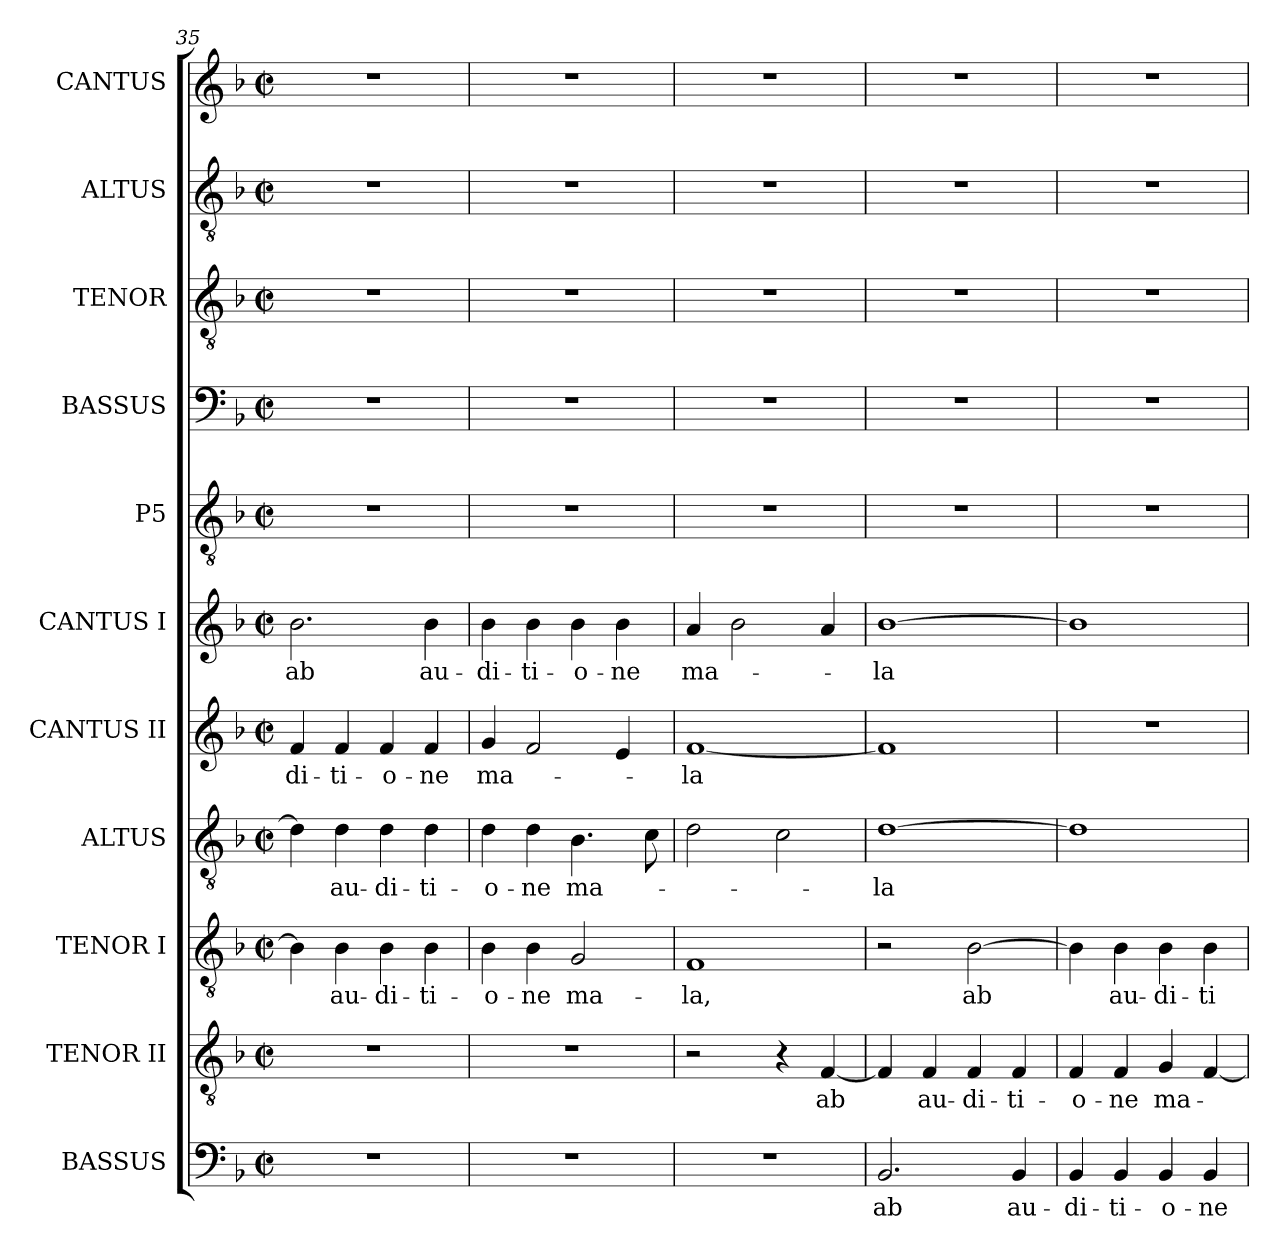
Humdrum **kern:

**kern	**text	**kern	**text	**kern	**text	**kern	**text	**kern	**text	**kern	**text	**kern	**kern	**kern	**kern	**kern
*part11	*part11	*part10	*part10	*part9	*part9	*part8	*part8	*part7	*part7	*part6	*part6	*part5	*part4	*part3	*part2	*part1
*staff11	*staff11	*staff10	*staff10	*staff9	*staff9	*staff8	*staff8	*staff7	*staff7	*staff6	*staff6	*staff5	*staff4	*staff3	*staff2	*staff1
*I"BASSUS	*	*I"TENOR II	*	*I"TENOR I	*	*I"ALTUS	*	*I"CANTUS II	*	*I"CANTUS I	*	*I"P5	*I"BASSUS	*I"TENOR	*I"ALTUS	*I"CANTUS
*I'B.	*	*I'T. II	*	*I'T. I	*	*I'A.	*	*I'C. II	*	*I'C. I	*	*	*I'B.	*I'T.	*I'A.	*I'C.
*clefF4	*	*clefGv2	*	*clefGv2	*	*clefGv2	*	*clefG2	*	*clefG2	*	*clefGv2	*clefF4	*clefGv2	*clefGv2	*clefG2
*	*	*ITrd7c12	*	*ITrd7c12	*	*ITrd7c12	*	*	*	*	*	*ITrd7c12	*	*ITrd7c12	*ITrd7c12	*
*k[b-]	*	*k[b-]	*	*k[b-]	*	*k[b-]	*	*k[b-]	*	*k[b-]	*	*k[b-]	*k[b-]	*k[b-]	*k[b-]	*k[b-]
*F:	*	*F:	*	*F:	*	*F:	*	*F:	*	*F:	*	*F:	*F:	*F:	*F:	*F:
*M2/2	*	*M2/2	*	*M2/2	*	*M2/2	*	*M2/2	*	*M2/2	*	*M2/2	*M2/2	*M2/2	*M2/2	*M2/2
*met(c|)	*	*met(c|)	*	*met(c|)	*	*met(c|)	*	*met(c|)	*	*met(c|)	*	*met(c|)	*met(c|)	*met(c|)	*met(c|)	*met(c|)
=35	=35	=35	=35	=35	=35	=35	=35	=35	=35	=35	=35	=35	=35	=35	=35	=35
!	!	!	!	!	!	!	!	!	!LO:LY:b:color=#000000	!	!	!	!	!	!	!
!	!	!	!	!	!	!	!	!	!	!	!LO:LY:b:color=#000000	!	!	!	!	!
1r	.	1r	.	4BB-i\]	.	4Di\]	.	4fi/	-di-	2.b-i\	ab	1r	1r	1r	1r	1r
!	!	!	!	!	!LO:LY:b:color=#000000	!	!	!	!	!	!	!	!	!	!	!
!	!	!	!	!	!	!	!LO:LY:b:color=#000000	!	!	!	!	!	!	!	!	!
!	!	!	!	!	!	!	!	!	!LO:LY:b:color=#000000	!	!	!	!	!	!	!
.	.	.	.	4BB-i\	au-	4Di\	au-	4fi/	-ti-	.	.	.	.	.	.	.
!	!	!	!	!	!LO:LY:b:color=#000000	!	!	!	!	!	!	!	!	!	!	!
!	!	!	!	!	!	!	!LO:LY:b:color=#000000	!	!	!	!	!	!	!	!	!
!	!	!	!	!	!	!	!	!	!LO:LY:b:color=#000000	!	!	!	!	!	!	!
.	.	.	.	4BB-i\	-di-	4Di\	-di-	4fi/	-o-	.	.	.	.	.	.	.
!	!	!	!	!	!LO:LY:b:color=#000000	!	!	!	!	!	!	!	!	!	!	!
!	!	!	!	!	!	!	!LO:LY:b:color=#000000	!	!	!	!	!	!	!	!	!
!	!	!	!	!	!	!	!	!	!LO:LY:b:color=#000000	!	!	!	!	!	!	!
!	!	!	!	!	!	!	!	!	!	!	!LO:LY:b:color=#000000	!	!	!	!	!
.	.	.	.	4BB-i\	-ti-	4Di\	-ti-	4fi/	-ne	4b-i\	au-	.	.	.	.	.
=36	=36	=36	=36	=36	=36	=36	=36	=36	=36	=36	=36	=36	=36	=36	=36	=36
!	!	!	!	!	!LO:LY:b:color=#000000	!	!	!	!	!	!	!	!	!	!	!
!	!	!	!	!	!	!	!LO:LY:b:color=#000000	!	!	!	!	!	!	!	!	!
!	!	!	!	!	!	!	!	!	!LO:LY:b:color=#000000	!	!	!	!	!	!	!
!	!	!	!	!	!	!	!	!	!	!	!LO:LY:b:color=#000000	!	!	!	!	!
1r	.	1r	.	4BB-i\	-o-	4Di\	-o-	4gi/	ma-	4b-i\	-di-	1r	1r	1r	1r	1r
!	!	!	!	!	!LO:LY:b:color=#000000	!	!	!	!	!	!	!	!	!	!	!
!	!	!	!	!	!	!	!LO:LY:b:color=#000000	!	!	!	!	!	!	!	!	!
!	!	!	!	!	!	!	!	!	!	!	!LO:LY:b:color=#000000	!	!	!	!	!
.	.	.	.	4BB-i\	-ne	4Di\	-ne	2fi/	.	4b-i\	-ti-	.	.	.	.	.
!	!	!	!	!	!LO:LY:b:color=#000000	!	!	!	!	!	!	!	!	!	!	!
!	!	!	!	!	!	!	!LO:LY:b:color=#000000	!	!	!	!	!	!	!	!	!
!	!	!	!	!	!	!	!	!	!	!	!LO:LY:b:color=#000000	!	!	!	!	!
.	.	.	.	2GGi/	ma-	4.BB-i\	ma-	.	.	4b-i\	-o-	.	.	.	.	.
!	!	!	!	!	!	!	!	!	!	!	!LO:LY:b:color=#000000	!	!	!	!	!
.	.	.	.	.	.	.	.	4ei/	.	4b-i\	-ne	.	.	.	.	.
.	.	.	.	.	.	8Ci\	.	.	.	.	.	.	.	.	.	.
=37	=37	=37	=37	=37	=37	=37	=37	=37	=37	=37	=37	=37	=37	=37	=37	=37
!	!	!	!	!	!LO:LY:b:color=#000000	!	!	!	!	!	!	!	!	!	!	!
!	!	!	!	!	!	!	!	!	!LO:LY:b:color=#000000	!	!	!	!	!	!	!
!	!	!	!	!	!	!	!	!	!	!	!LO:LY:b:color=#000000	!	!	!	!	!
1r	.	2r	.	1FFi	-la,	2Di\	.	[1fi	-la	4ai/	ma-	1r	1r	1r	1r	1r
.	.	.	.	.	.	.	.	.	.	2b-i\	.	.	.	.	.	.
.	.	4r	.	.	.	2Ci\	.	.	.	.	.	.	.	.	.	.
!	!	!	!LO:LY:b:color=#000000	!	!	!	!	!	!	!	!	!	!	!	!	!
.	.	[4FFi/	ab	.	.	.	.	.	.	4ai/	.	.	.	.	.	.
=38	=38	=38	=38	=38	=38	=38	=38	=38	=38	=38	=38	=38	=38	=38	=38	=38
!	!LO:LY:b:color=#000000	!	!	!	!	!	!	!	!	!	!	!	!	!	!	!
!	!	!	!	!	!	!	!LO:LY:b:color=#000000	!	!	!	!	!	!	!	!	!
!	!	!	!	!	!	!	!	!	!	!	!LO:LY:b:color=#000000	!	!	!	!	!
2.BB-i/	ab	4FFi/]	.	2r	.	[1Di	-la	1fi]	.	[1b-i	-la	1r	1r	1r	1r	1r
!	!	!	!LO:LY:b:color=#000000	!	!	!	!	!	!	!	!	!	!	!	!	!
.	.	4FFi/	au-	.	.	.	.	.	.	.	.	.	.	.	.	.
!	!	!	!LO:LY:b:color=#000000	!	!	!	!	!	!	!	!	!	!	!	!	!
!	!	!	!	!	!LO:LY:b:color=#000000	!	!	!	!	!	!	!	!	!	!	!
.	.	4FFi/	-di-	[2BB-i\	ab	.	.	.	.	.	.	.	.	.	.	.
!	!LO:LY:b:color=#000000	!	!	!	!	!	!	!	!	!	!	!	!	!	!	!
!	!	!	!LO:LY:b:color=#000000	!	!	!	!	!	!	!	!	!	!	!	!	!
4BB-i/	au-	4FFi/	-ti-	.	.	.	.	.	.	.	.	.	.	.	.	.
=39	=39	=39	=39	=39	=39	=39	=39	=39	=39	=39	=39	=39	=39	=39	=39	=39
!	!LO:LY:b:color=#000000	!	!	!	!	!	!	!	!	!	!	!	!	!	!	!
!	!	!	!LO:LY:b:color=#000000	!	!	!	!	!	!	!	!	!	!	!	!	!
4BB-i/	-di-	4FFi/	-o-	4BB-i\]	.	1Di]	.	1r	.	1b-i]	.	1r	1r	1r	1r	1r
!	!LO:LY:b:color=#000000	!	!	!	!	!	!	!	!	!	!	!	!	!	!	!
!	!	!	!LO:LY:b:color=#000000	!	!	!	!	!	!	!	!	!	!	!	!	!
!	!	!	!	!	!LO:LY:b:color=#000000	!	!	!	!	!	!	!	!	!	!	!
4BB-i/	-ti-	4FFi/	-ne	4BB-i\	au-	.	.	.	.	.	.	.	.	.	.	.
!	!LO:LY:b:color=#000000	!	!	!	!	!	!	!	!	!	!	!	!	!	!	!
!	!	!	!LO:LY:b:color=#000000	!	!	!	!	!	!	!	!	!	!	!	!	!
!	!	!	!	!	!LO:LY:b:color=#000000	!	!	!	!	!	!	!	!	!	!	!
4BB-i/	-o-	4GGi/	ma-	4BB-i\	-di-	.	.	.	.	.	.	.	.	.	.	.
!	!LO:LY:b:color=#000000	!	!	!	!	!	!	!	!	!	!	!	!	!	!	!
!	!	!	!	!	!LO:LY:b:color=#000000	!	!	!	!	!	!	!	!	!	!	!
4BB-i/	-ne	[4FFi/	.	4BB-i\	-ti-	.	.	.	.	.	.	.	.	.	.	.
=	=	=	=	=	=	=	=	=	=	=	=	=	=	=	=	=
*-	*-	*-	*-	*-	*-	*-	*-	*-	*-	*-	*-	*-	*-	*-	*-	*-
